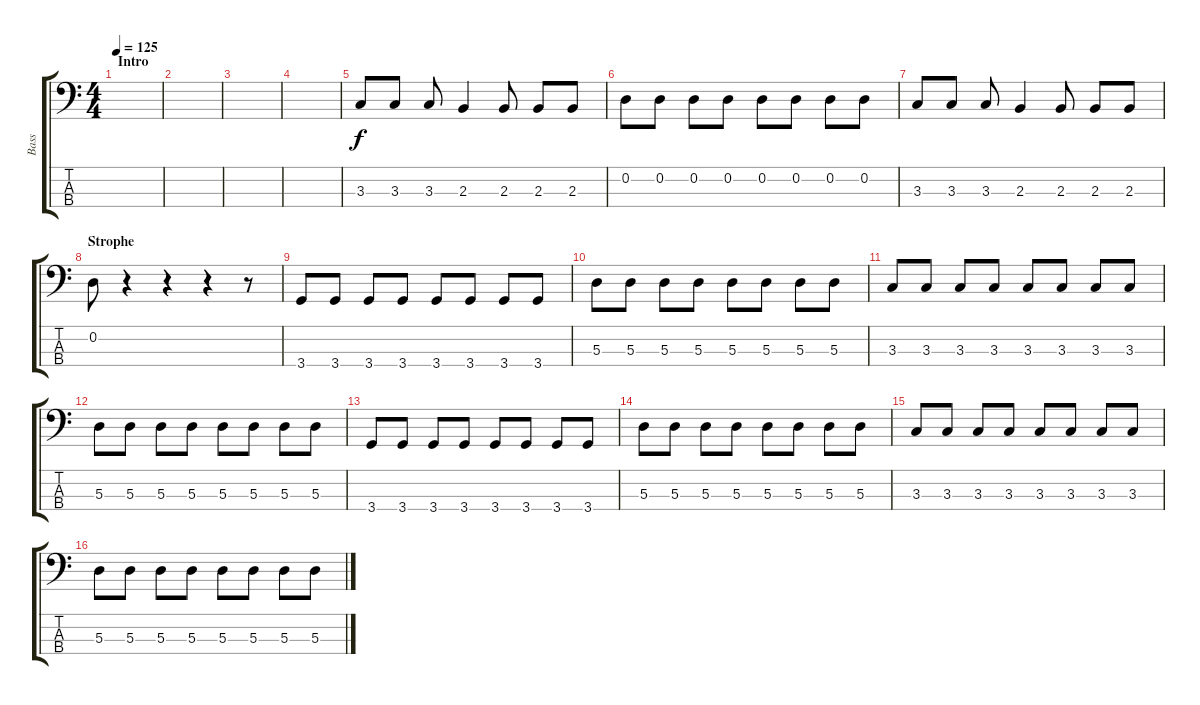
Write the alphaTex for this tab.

\track ("Bass" "Bass") {instrument electricbassfinger}
\staff {score tabs}
\tuning (G2 D2 A1 E1) {hide}
\ts (4 4)
\section ("" "Intro")
\tempo 125
\clef f4
\ks c
|
|
|
|
3.3.8 3.3.8 3.3.8 2.3.4 2.3.8 2.3.8 2.3.8 |
0.2.8 0.2.8 0.2.8 0.2.8 0.2.8 0.2.8 0.2.8 0.2.8 |
3.3.8 3.3.8 3.3.8 2.3.4 2.3.8 2.3.8 2.3.8 |
\section ("" "Strophe")
0.2.8 r.4 r.4 r.4 r.8 |
3.4.8 3.4.8 3.4.8 3.4.8 3.4.8 3.4.8 3.4.8 3.4.8 |
5.3.8 5.3.8 5.3.8 5.3.8 5.3.8 5.3.8 5.3.8 5.3.8 |
3.3.8 3.3.8 3.3.8 3.3.8 3.3.8 3.3.8 3.3.8 3.3.8 |
5.3.8 5.3.8 5.3.8 5.3.8 5.3.8 5.3.8 5.3.8 5.3.8 |
3.4.8 3.4.8 3.4.8 3.4.8 3.4.8 3.4.8 3.4.8 3.4.8 |
5.3.8 5.3.8 5.3.8 5.3.8 5.3.8 5.3.8 5.3.8 5.3.8 |
3.3.8 3.3.8 3.3.8 3.3.8 3.3.8 3.3.8 3.3.8 3.3.8 |
5.3.8 5.3.8 5.3.8 5.3.8 5.3.8 5.3.8 5.3.8 5.3.8
